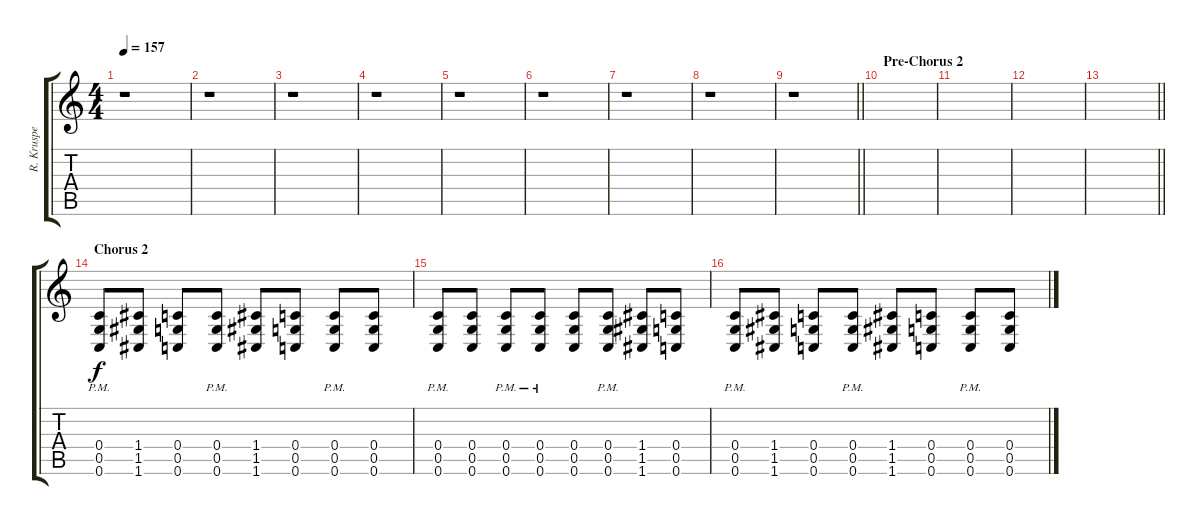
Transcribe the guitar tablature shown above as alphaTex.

\track ("R. Kruspe" "R. Kruspe") {instrument overdrivenguitar}
\staff {score tabs}
\tuning (D4 A3 F3 C3 G2 C2) {hide}
\ts (4 4)
\tempo 157
\clef g2
\ks c
r.1{dy f} |
r.1 |
r.1 |
r.1 |
r.1 |
r.1 |
r.1 |
r.1 |
\barLineRight lightlight
r.1 |
\section ("" "Pre-Chorus 2")
|
|
|
\barLineRight lightlight
|
\section ("" "Chorus 2")
(0.4{pm} 0.5{pm} 0.6{pm}).8 (1.4 1.5 1.6).8 (0.4 0.5 0.6).8 (0.4{pm} 0.5{pm} 0.6{pm}).8 (1.4 1.5 1.6).8 (0.4 0.5 0.6).8 (0.4{pm} 0.5{pm} 0.6{pm}).8 (0.4 0.5 0.6).8 |
(0.4{pm} 0.5{pm} 0.6{pm}).8 (0.4 0.5 0.6).8 (0.4{pm} 0.5{pm} 0.6{pm}).8 (0.4{pm} 0.5{pm} 0.6{pm}).8 (0.4 0.5 0.6).8 (0.4{pm} 0.5{pm} 0.6{pm}).8 (1.4 1.5 1.6).8 (0.4 0.5 0.6).8 |
(0.4{pm} 0.5{pm} 0.6{pm}).8 (1.4 1.5 1.6).8 (0.4 0.5 0.6).8 (0.4{pm} 0.5{pm} 0.6{pm}).8 (1.4 1.5 1.6).8 (0.4 0.5 0.6).8 (0.4{pm} 0.5{pm} 0.6{pm}).8 (0.4 0.5 0.6).8
